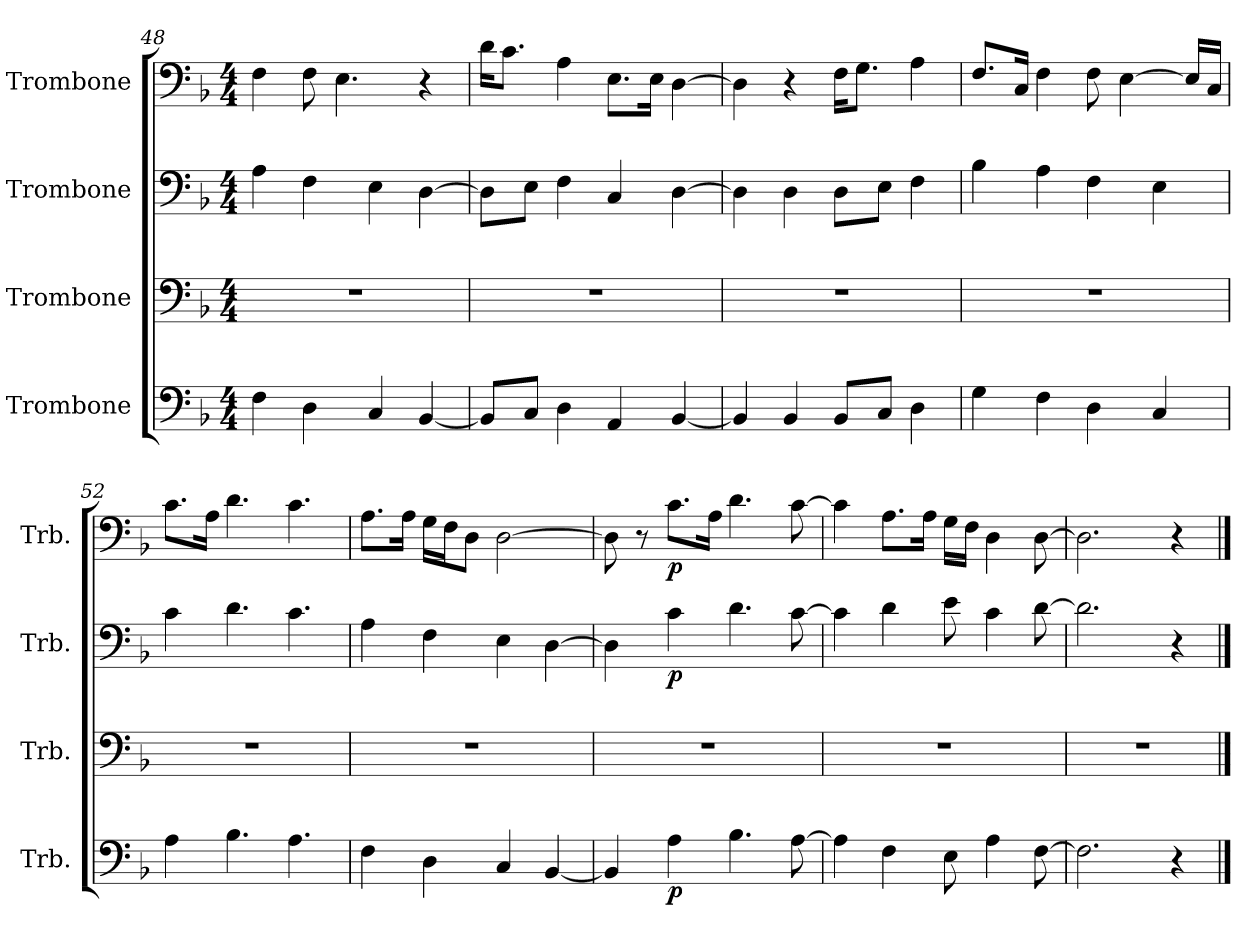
**kern	**dynam	**kern	**kern	**dynam	**kern	**dynam
*part4	*part4	*part3	*part2	*part2	*part1	*part1
*staff4	*staff4	*staff3	*staff2	*staff2	*staff1	*staff1
*I"Trombone	*	*I"Trombone	*I"Trombone	*	*I"Trombone	*
*I'Trb.	*	*I'Trb.	*I'Trb.	*	*I'Trb.	*
*clefF4	*	*clefF4	*clefF4	*	*clefF4	*
*k[b-]	*	*k[b-]	*k[b-]	*	*k[b-]	*
*F:	*	*F:	*F:	*	*F:	*
*M4/4	*	*M4/4	*M4/4	*	*M4/4	*
=48	=48	=48	=48	=48	=48	=48
4F\	.	1r	4A\	.	4F\	.
4D\	.	.	4F\	.	8F\	.
.	.	.	.	.	4.E\	.
4C/	.	.	4E\	.	.	.
[4BB-/	.	.	[4D\	.	4r	.
=49	=49	=49	=49	=49	=49	=49
8BB-/L]	.	1r	8D\L]	.	16d\KL	.
.	.	.	.	.	8.c\J	.
8C/J	.	.	8E\J	.	.	.
4D\	.	.	4F\	.	4A\	.
4AA/	.	.	4C/	.	8.E\L	.
.	.	.	.	.	16E\Jk	.
[4BB-/	.	.	[4D\	.	[4D\	.
!!LO:LB:g=z
=50	=50	=50	=50	=50	=50	=50
4BB-/]	.	1r	4D\]	.	4D\]	.
4BB-/	.	.	4D\	.	4r	.
8BB-/L	.	.	8D\L	.	16F\KL	.
.	.	.	.	.	8.G\J	.
8C/J	.	.	8E\J	.	.	.
4D\	.	.	4F\	.	4A\	.
=51	=51	=51	=51	=51	=51	=51
4G\	.	1r	4B-\	.	8.F/L	.
.	.	.	.	.	16C/Jk	.
4F\	.	.	4A\	.	4F\	.
4D\	.	.	4F\	.	8F\	.
.	.	.	.	.	[4E\	.
4C/	.	.	4E\	.	.	.
.	.	.	.	.	16E/LL]	.
.	.	.	.	.	16C/JJ	.
=52	=52	=52	=52	=52	=52	=52
4A\	.	1r	4c\	.	8.c\L	.
.	.	.	.	.	16A\Jk	.
4.B-\	.	.	4.d\	.	4.d\	.
4.A\	.	.	4.c\	.	4.c\	.
=53	=53	=53	=53	=53	=53	=53
4F\	.	1r	4A\	.	8.A\L	.
.	.	.	.	.	16A\Jk	.
4D\	.	.	4F\	.	16G\LL	.
.	.	.	.	.	16F\J	.
.	.	.	.	.	8D\J	.
4C/	.	.	4E\	.	[2D\	.
[4BB-/	.	.	[4D\	.	.	.
=54	=54	=54	=54	=54	=54	=54
4BB-/]	.	1r	4D\]	.	8D\]	.
.	.	.	.	.	8r	.
!	!LO:DY:b	!	!	!LO:DY:b	!	!LO:DY:b
4A\	p	.	4c\	p	8.c\L	p
.	.	.	.	.	16A\Jk	.
4.B-\	.	.	4.d\	.	4.d\	.
[8A\	.	.	[8c\	.	[8c\	.
!!LO:LB:g=z
=55	=55	=55	=55	=55	=55	=55
4A\]	.	1r	4c\]	.	4c\]	.
4F\	.	.	4d\	.	8.A\L	.
.	.	.	.	.	16A\Jk	.
8E\	.	.	8e\	.	16G\LL	.
.	.	.	.	.	16F\JJ	.
4A\	.	.	4c\	.	4D\	.
[8F\	.	.	[8d\	.	[8D\	.
=56	=56	=56	=56	=56	=56	=56
2.F\]	.	1r	2.d\]	.	2.D\]	.
4r	.	.	4r	.	4r	.
==	==	==	==	==	==	==
*-	*-	*-	*-	*-	*-	*-
